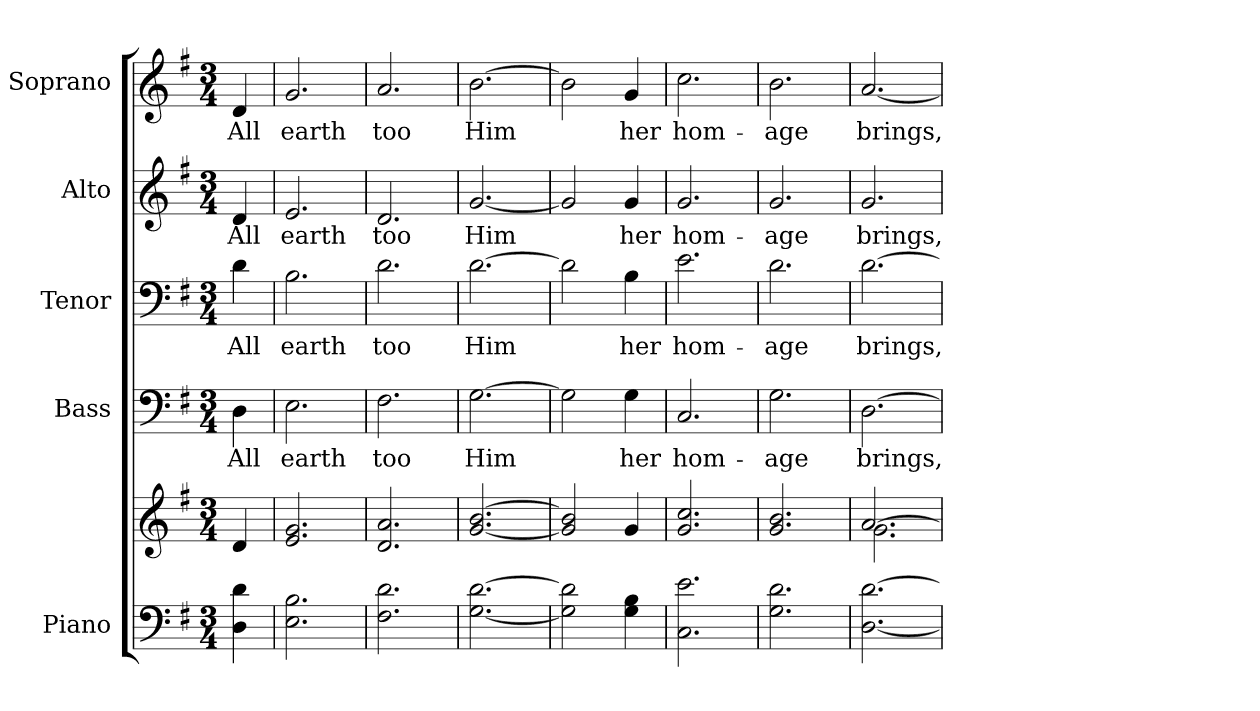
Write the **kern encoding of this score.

**kern	**kern	**kern	**text	**kern	**text	**kern	**text	**kern	**text
*part5	*part5	*part4	*part4	*part3	*part3	*part2	*part2	*part1	*part1
*staff6	*staff5	*staff4	*staff4	*staff3	*staff3	*staff2	*staff2	*staff1	*staff1
*I"Piano	*	*I"Bass	*	*I"Tenor	*	*I"Alto	*	*I"Soprano	*
*I'Pno.	*	*I'B.	*	*I'T.	*	*I'A.	*	*I'S.	*
!!LO:PB:g=z
*clefF4	*clefG2	*clefF4	*	*clefF4	*	*clefG2	*	*clefG2	*
*k[f#]	*k[f#]	*k[f#]	*	*k[f#]	*	*k[f#]	*	*k[f#]	*
*G:	*G:	*G:	*	*G:	*	*G:	*	*G:	*
*M3/4	*M3/4	*M3/4	*	*M3/4	*	*M3/4	*	*M3/4	*
*MM250	*MM250	*MM250	*	*MM250	*	*MM250	*	*MM250	*
=1	=1	=1	=1	=1	=1	=1	=1	=1	=1
!	!	!	!LO:LY:b:color=#000000	!	!	!	!	!	!
!	!	!	!	!	!LO:LY:b:color=#000000	!	!	!	!
!	!	!	!	!	!	!	!LO:LY:b:color=#000000	!	!
!	!	!	!	!	!	!	!	!	!LO:LY:b:color=#000000
4Di\ 4di	4di/	4Di\	All	4di\	All	4di/	All	4di/	All
=2	=2	=2	=2	=2	=2	=2	=2	=2	=2
!	!	!	!LO:LY:b:color=#000000	!	!	!	!	!	!
!	!	!	!	!	!LO:LY:b:color=#000000	!	!	!	!
!	!	!	!	!	!	!	!LO:LY:b:color=#000000	!	!
!	!	!	!	!	!	!	!	!	!LO:LY:b:color=#000000
2.Ei\ 2.Bi	2.ei/ 2.gi	2.Ei\	earth	2.Bi\	earth	2.ei/	earth	2.gi/	earth
=3	=3	=3	=3	=3	=3	=3	=3	=3	=3
!	!	!	!LO:LY:b:color=#000000	!	!	!	!	!	!
!	!	!	!	!	!LO:LY:b:color=#000000	!	!	!	!
!	!	!	!	!	!	!	!LO:LY:b:color=#000000	!	!
!	!	!	!	!	!	!	!	!	!LO:LY:b:color=#000000
2.F#i\ 2.di	2.di/ 2.ai	2.F#i\	too	2.di\	too	2.di/	too	2.ai/	too
=4	=4	=4	=4	=4	=4	=4	=4	=4	=4
!	!	!	!LO:LY:b:color=#000000	!	!	!	!	!	!
!	!	!	!	!	!LO:LY:b:color=#000000	!	!	!	!
!	!	!	!	!	!	!	!LO:LY:b:color=#000000	!	!
!	!	!	!	!	!	!	!	!	!LO:LY:b:color=#000000
[<2.Gi\ [>2.di	[<2.gi/ [>2.bi	[>2.Gi\	Him	[>2.di\	Him	[<2.gi/	Him	[>2.bi\	Him
=5	=5	=5	=5	=5	=5	=5	=5	=5	=5
2Gi\] 2di]	2gi/] 2bi]	2Gi\]	.	2di\]	.	2gi/]	.	2bi\]	.
!	!	!	!LO:LY:b:color=#000000	!	!	!	!	!	!
!	!	!	!	!	!LO:LY:b:color=#000000	!	!	!	!
!	!	!	!	!	!	!	!LO:LY:b:color=#000000	!	!
!	!	!	!	!	!	!	!	!	!LO:LY:b:color=#000000
4Gi\ 4Bi	4gi/	4Gi\	her	4Bi\	her	4gi/	her	4gi/	her
=6	=6	=6	=6	=6	=6	=6	=6	=6	=6
!	!	!	!LO:LY:b:color=#000000	!	!	!	!	!	!
!	!	!	!	!	!LO:LY:b:color=#000000	!	!	!	!
!	!	!	!	!	!	!	!LO:LY:b:color=#000000	!	!
!	!	!	!	!	!	!	!	!	!LO:LY:b:color=#000000
2.Ci\ 2.ei	2.gi/ 2.cci	2.Ci/	hom-	2.ei\	hom-	2.gi/	hom-	2.cci\	hom-
=7	=7	=7	=7	=7	=7	=7	=7	=7	=7
!	!	!	!LO:LY:b:color=#000000	!	!	!	!	!	!
!	!	!	!	!	!LO:LY:b:color=#000000	!	!	!	!
!	!	!	!	!	!	!	!LO:LY:b:color=#000000	!	!
!	!	!	!	!	!	!	!	!	!LO:LY:b:color=#000000
2.Gi\ 2.di	2.gi/ 2.bi	2.Gi\	-age	2.di\	-age	2.gi/	-age	2.bi\	-age
!!LO:PB:g=z
=8	=8	=8	=8	=8	=8	=8	=8	=8	=8
*	*^	*	*	*	*	*	*	*	*
!	!	!	!	!LO:LY:b:color=#000000	!	!	!	!	!	!
!	!	!	!	!	!	!LO:LY:b:color=#000000	!	!	!	!
!	!	!	!	!	!	!	!	!LO:LY:b:color=#000000	!	!
!	!	!	!	!	!	!	!	!	!	!LO:LY:b:color=#000000
[<2.Di\ [>2.di	[>2.ai/	2.gi\	[>2.Di\	brings,	[>2.di\	brings,	2.gi/	brings,	[<2.ai/	brings,
*	*v	*v	*	*	*	*	*	*	*	*
=	=	=	=	=	=	=	=	=	=
*-	*-	*-	*-	*-	*-	*-	*-	*-	*-
